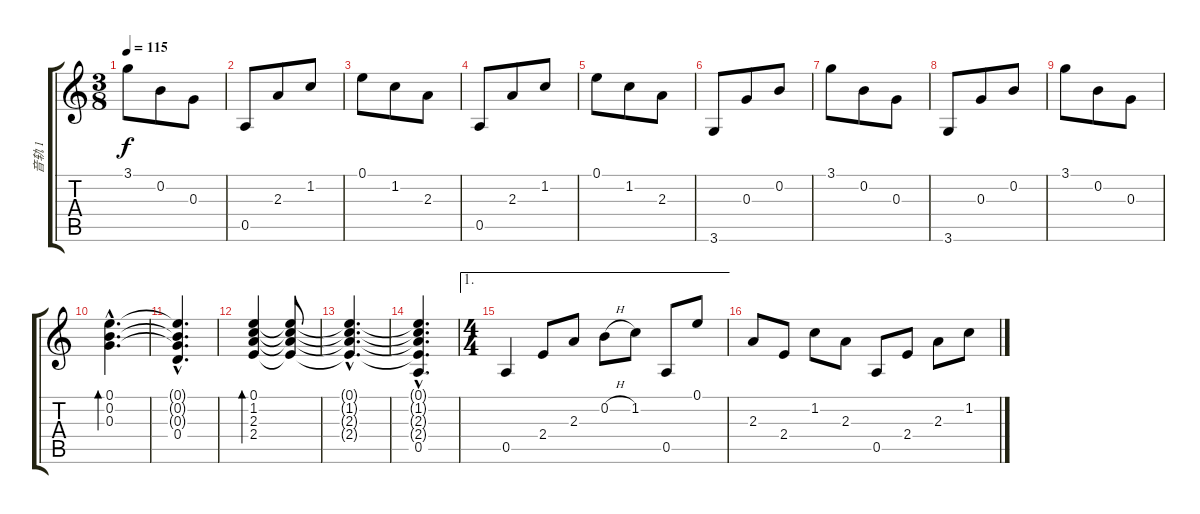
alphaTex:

\track ("音轨 1" "音轨 1") {instrument acousticguitarsteel}
\staff {score tabs}
\tuning (E4 B3 G3 D3 A2 E2) {hide}
\ts (3 8)
\tempo 115
\clef g2
\ks c
3.1.8{dy f} 0.2.8 0.3.8 |
0.5.8 2.3.8 1.2.8 |
0.1.8 1.2.8 2.3.8 |
0.5.8 2.3.8 1.2.8 |
0.1.8 1.2.8 2.3.8 |
3.6.8 0.3.8 0.2.8 |
3.1.8 0.2.8 0.3.8 |
3.6.8 0.3.8 0.2.8 |
3.1.8 0.2.8 0.3.8 |
(0.1{hac} 0.2{hac} 0.3{hac}).4{d bd 60} |
(0.1{hac t} 0.2{hac t} 0.3{hac t} 0.4{hac}).4{d} |
(0.1 1.2 2.3 2.4).4{bd 480} (0.1{t} 1.2{t} 2.3{t} 2.4{t}).8 |
(0.1{hac t} 1.2{hac t} 2.3{hac t} 2.4{hac t}).4{d} |
(0.1{hac t} 1.2{hac t} 2.3{hac t} 2.4{hac t} 0.5{hac}).4{d} |
\ae 1
\ts (4 4)
0.5.4 2.4.8 2.3.8 0.2{h}.8 1.2.8 0.5.8 0.1.8 |
2.3.8 2.4.8 1.2.8 2.3.8 0.5.8 2.4.8 2.3.8 1.2.8
